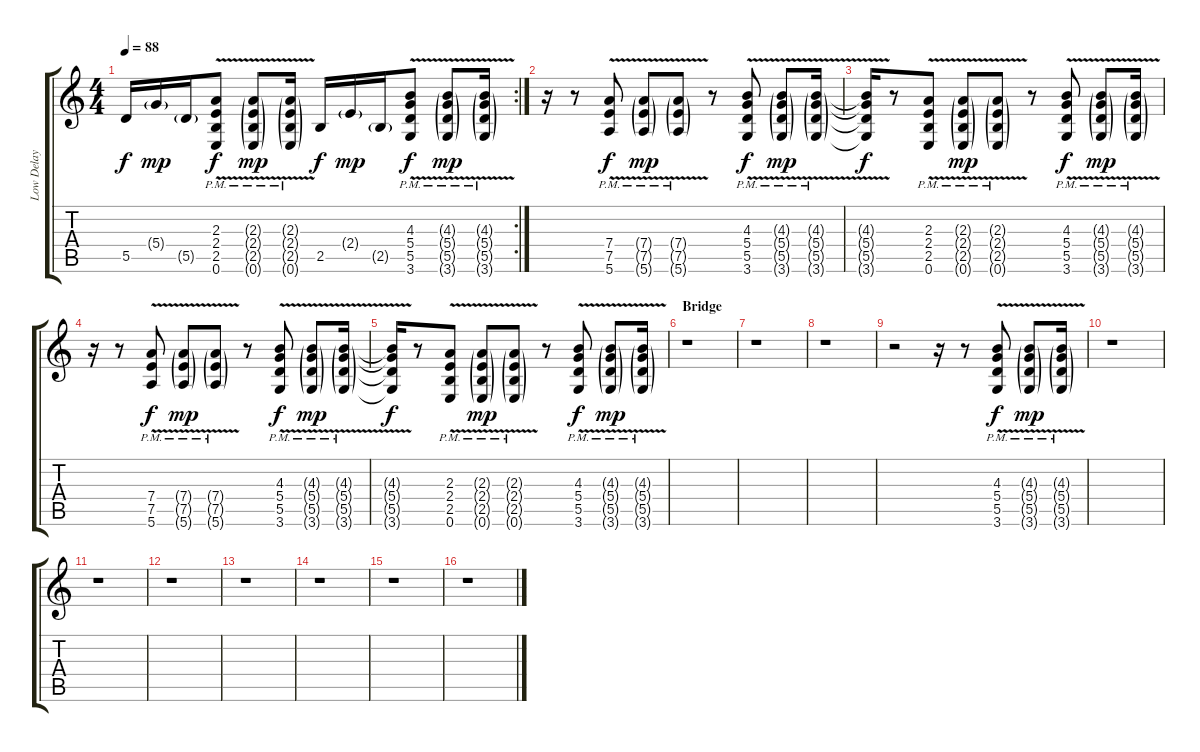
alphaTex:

\track ("Low Delay" "Low Delay") {instrument overdrivenguitar}
\staff {score tabs}
\tuning (E4 B3 G3 D3 A2 E2) {hide}
\rc 2
\ts (4 4)
\tempo 88
\clef g2
\ks c
5.5.16{dy f} 5.4{g}.16{dy mp} 5.5{g}.16 (2.3{v pm} 2.4{v pm} 2.5{v pm} 0.6{v pm}).8{dy f} (2.3{v g pm} 2.4{v g pm} 2.5{v g pm} 0.6{v g pm}).8{dy mp} (2.3{v g pm} 2.4{v g pm} 2.5{v g pm} 0.6{v g pm}).16 2.5.16{dy f} 2.4{g}.16{dy mp} 2.5{g}.16 (4.3{v pm} 5.4{v pm} 5.5{v pm} 3.6{v pm}).8{dy f} (4.3{v g pm} 5.4{v g pm} 5.5{v g pm} 3.6{v g pm}).8{dy mp} (4.3{v g pm} 5.4{v g pm} 5.5{v g pm} 3.6{v g pm}).16 |
r.16 r.8 (7.4{v pm} 7.5{v pm} 5.6{v pm}).8{dy f} (7.4{v g pm} 7.5{v g pm} 5.6{v g pm}).8{dy mp} (7.4{v g pm} 7.5{v g pm} 5.6{v g pm}).8 r.8 (4.3{v pm} 5.4{v pm} 5.5{v pm} 3.6{v pm}).8{dy f} (4.3{v g pm} 5.4{v g pm} 5.5{v g pm} 3.6{v g pm}).8{dy mp} (4.3{v g pm} 5.4{v g pm} 5.5{v g pm} 3.6{v g pm}).16 |
(4.3{t} 5.4{t} 5.5{t} 3.6{t}).16{dy f} r.8 (2.3{v pm} 2.4{v pm} 2.5{v pm} 0.6{v pm}).8 (2.3{v g pm} 2.4{v g pm} 2.5{v g pm} 0.6{v g pm}).8{dy mp} (2.3{v g pm} 2.4{v g pm} 2.5{v g pm} 0.6{v g pm}).8 r.8 (4.3{v pm} 5.4{v pm} 5.5{v pm} 3.6{v pm}).8{dy f} (4.3{v g pm} 5.4{v g pm} 5.5{v g pm} 3.6{v g pm}).8{dy mp} (4.3{v g pm} 5.4{v g pm} 5.5{v g pm} 3.6{v g pm}).16 |
r.16 r.8 (7.4{v pm} 7.5{v pm} 5.6{v pm}).8{dy f} (7.4{v g pm} 7.5{v g pm} 5.6{v g pm}).8{dy mp} (7.4{v g pm} 7.5{v g pm} 5.6{v g pm}).8 r.8 (4.3{v pm} 5.4{v pm} 5.5{v pm} 3.6{v pm}).8{dy f} (4.3{v g pm} 5.4{v g pm} 5.5{v g pm} 3.6{v g pm}).8{dy mp} (4.3{v g pm} 5.4{v g pm} 5.5{v g pm} 3.6{v g pm}).16 |
(4.3{t} 5.4{t} 5.5{t} 3.6{t}).16{dy f} r.8 (2.3{v pm} 2.4{v pm} 2.5{v pm} 0.6{v pm}).8 (2.3{v g pm} 2.4{v g pm} 2.5{v g pm} 0.6{v g pm}).8{dy mp} (2.3{v g pm} 2.4{v g pm} 2.5{v g pm} 0.6{v g pm}).8 r.8 (4.3{v pm} 5.4{v pm} 5.5{v pm} 3.6{v pm}).8{dy f} (4.3{v g pm} 5.4{v g pm} 5.5{v g pm} 3.6{v g pm}).8{dy mp} (4.3{v g pm} 5.4{v g pm} 5.5{v g pm} 3.6{v g pm}).16 |
\section ("" "Bridge")
r.1 |
r.1 |
r.1 |
r.2 r.16 r.8 (4.3{v pm} 5.4{v pm} 5.5{v pm} 3.6{v pm}).8{dy f} (4.3{v g pm} 5.4{v g pm} 5.5{v g pm} 3.6{v g pm}).8{dy mp} (4.3{v g pm} 5.4{v g pm} 5.5{v g pm} 3.6{v g pm}).16 |
r.1 |
r.1 |
r.1 |
r.1 |
r.1 |
r.1 |
r.1
